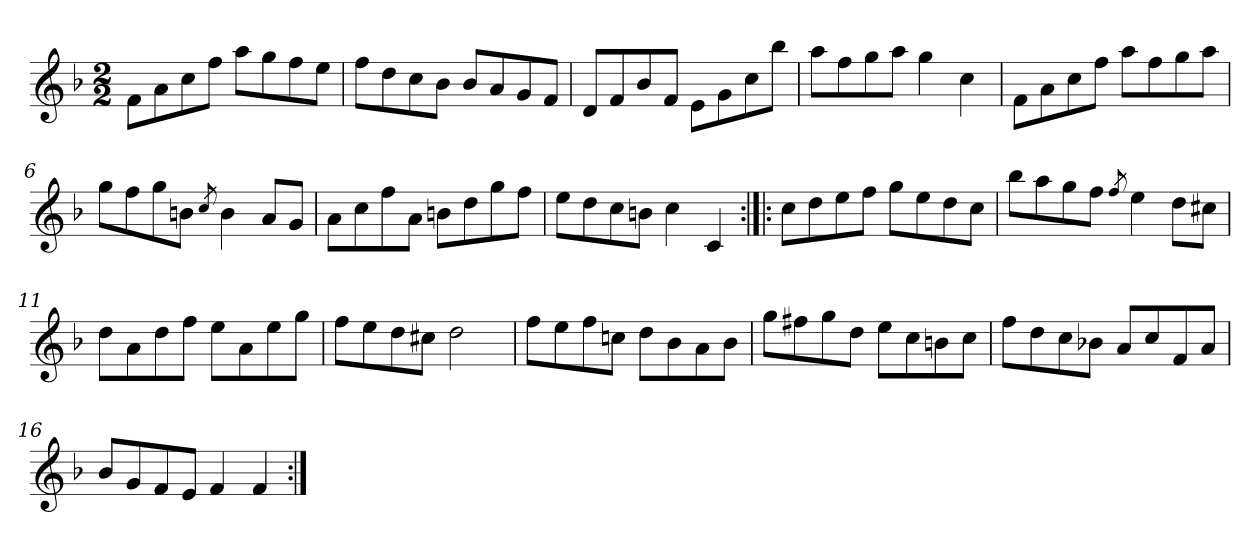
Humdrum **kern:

**kern
*part1
*staff1
*clefG2
*k[b-]
*F:
*M2/2
=1
8f\L
8a\
8cc\
8ff\J
8aa\L
8gg\
8ff\
8ee\J
=2
8ff\L
8dd\
8cc\
8b-\J
8b-/L
8a/
8g/
8f/J
=3
8d/L
8f/
8b-/
8f/J
8e\L
8g\
8cc\
8bb-\J
=4
8aa\L
8ff\
8gg\
8aa\J
4gg\
4cc\
=5
8f\L
8a\
8cc\
8ff\J
8aa\L
8ff\
8gg\
8aa\J
!!LO:LB:g=z
=6
8gg\L
8ff\
8gg\
8bn\J
8qcc/
4b\
8a/L
8g/J
=7
8a\L
8cc\
8ff\
8a\J
8bn\L
8dd\
8gg\
8ff\J
=8
8ee\L
8dd\
8cc\
8bn\J
4cc\
4c/
=9:|!|:
8cc\L
8dd\
8ee\
8ff\J
8gg\L
8ee\
8dd\
8cc\J
=10
8bb-\L
8aa\
8gg\
8ff\J
8qff/
4ee\
8dd\L
8cc#X\J
!!LO:LB:g=z
=11
8dd\L
8a\
8dd\
8ff\J
8ee\L
8a\
8ee\
8gg\J
=12
8ff\L
8ee\
8dd\
8cc#X\J
2dd\
=13
8ff\L
8ee\
8ff\
8ccn\J
8dd\L
8b-\
8a\
8b-\J
=14
8gg\L
8ff#X\
8gg\
8dd\J
8ee\L
8cc\
8bn\
8cc\J
=15
8ff\L
8dd\
8cc\
8b-X\J
8a/L
8cc/
8f/
8a/J
!!LO:LB:g=z
=16
8b-/L
8g/
8f/
8e/J
4f/
4f/
=:|!
*-
